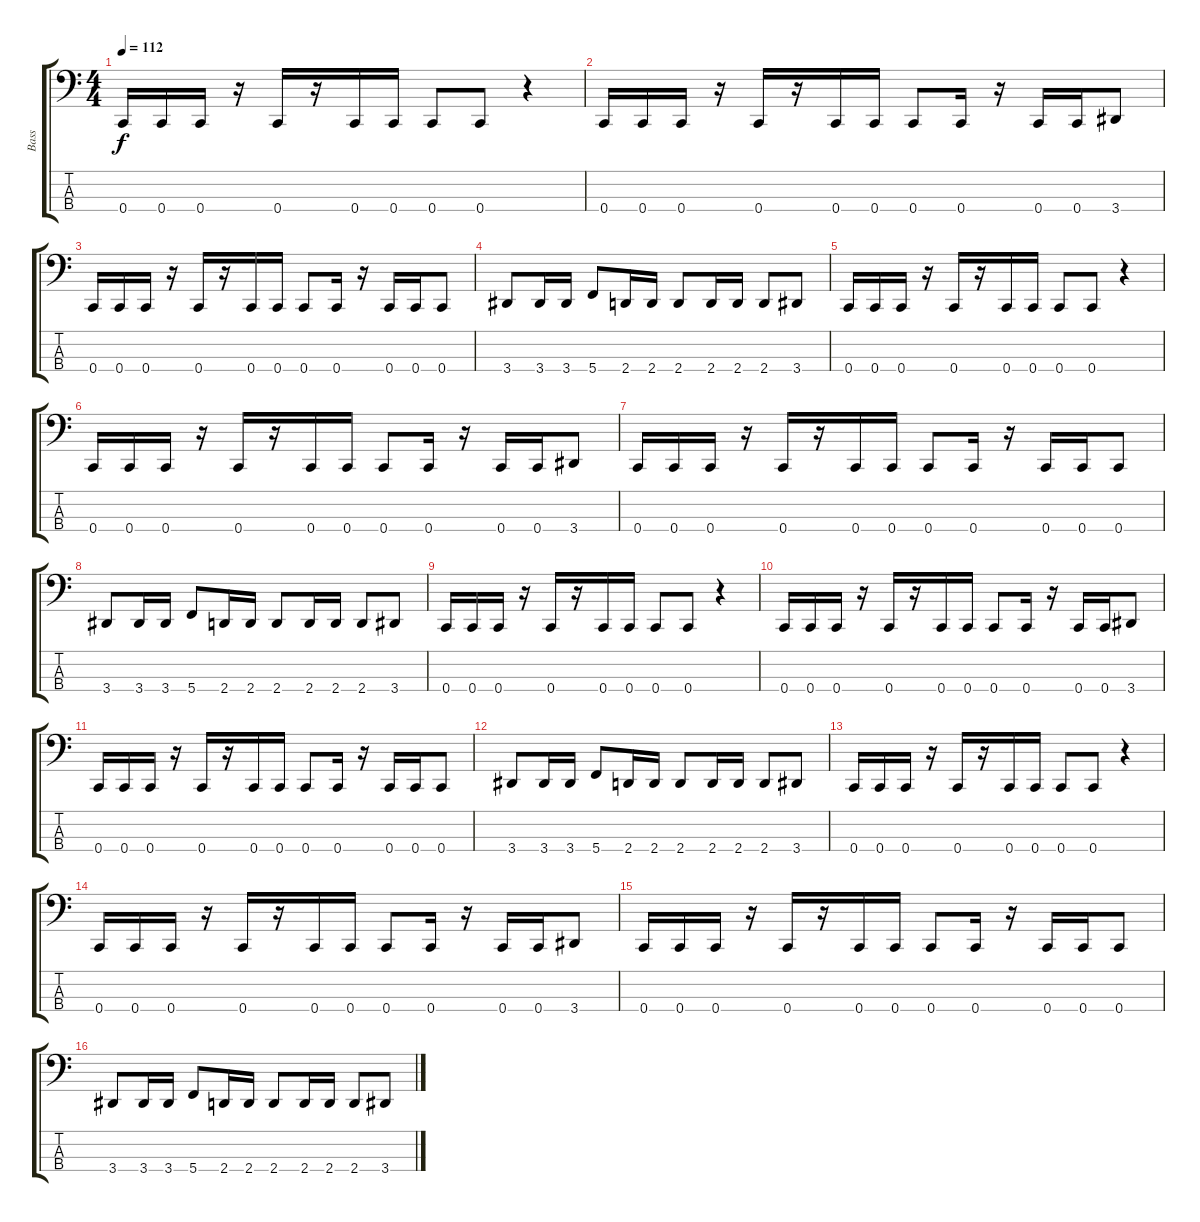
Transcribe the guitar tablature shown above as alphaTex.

\track ("Bass" "Bass") {instrument electricbassfinger}
\staff {score tabs}
\tuning (F2 C2 G1 C1) {hide}
\ts (4 4)
\tempo 112
\clef f4
\ks c
0.4.16{dy f} 0.4.16 0.4.16 r.16 0.4.16 r.16 0.4.16 0.4.16 0.4.8 0.4.8 r.4 |
0.4.16 0.4.16 0.4.16 r.16 0.4.16 r.16 0.4.16 0.4.16 0.4.8 0.4.16 r.16 0.4.16 0.4.16 3.4.8 |
0.4.16 0.4.16 0.4.16 r.16 0.4.16 r.16 0.4.16 0.4.16 0.4.8 0.4.16 r.16 0.4.16 0.4.16 0.4.8 |
3.4.8 3.4.16 3.4.16 5.4.8 2.4.16 2.4.16 2.4.8 2.4.16 2.4.16 2.4.8 3.4.8 |
0.4.16 0.4.16 0.4.16 r.16 0.4.16 r.16 0.4.16 0.4.16 0.4.8 0.4.8 r.4 |
0.4.16 0.4.16 0.4.16 r.16 0.4.16 r.16 0.4.16 0.4.16 0.4.8 0.4.16 r.16 0.4.16 0.4.16 3.4.8 |
0.4.16 0.4.16 0.4.16 r.16 0.4.16 r.16 0.4.16 0.4.16 0.4.8 0.4.16 r.16 0.4.16 0.4.16 0.4.8 |
3.4.8 3.4.16 3.4.16 5.4.8 2.4.16 2.4.16 2.4.8 2.4.16 2.4.16 2.4.8 3.4.8 |
0.4.16 0.4.16 0.4.16 r.16 0.4.16 r.16 0.4.16 0.4.16 0.4.8 0.4.8 r.4 |
0.4.16 0.4.16 0.4.16 r.16 0.4.16 r.16 0.4.16 0.4.16 0.4.8 0.4.16 r.16 0.4.16 0.4.16 3.4.8 |
0.4.16 0.4.16 0.4.16 r.16 0.4.16 r.16 0.4.16 0.4.16 0.4.8 0.4.16 r.16 0.4.16 0.4.16 0.4.8 |
3.4.8 3.4.16 3.4.16 5.4.8 2.4.16 2.4.16 2.4.8 2.4.16 2.4.16 2.4.8 3.4.8 |
0.4.16 0.4.16 0.4.16 r.16 0.4.16 r.16 0.4.16 0.4.16 0.4.8 0.4.8 r.4 |
0.4.16 0.4.16 0.4.16 r.16 0.4.16 r.16 0.4.16 0.4.16 0.4.8 0.4.16 r.16 0.4.16 0.4.16 3.4.8 |
0.4.16 0.4.16 0.4.16 r.16 0.4.16 r.16 0.4.16 0.4.16 0.4.8 0.4.16 r.16 0.4.16 0.4.16 0.4.8 |
3.4.8 3.4.16 3.4.16 5.4.8 2.4.16 2.4.16 2.4.8 2.4.16 2.4.16 2.4.8 3.4.8
